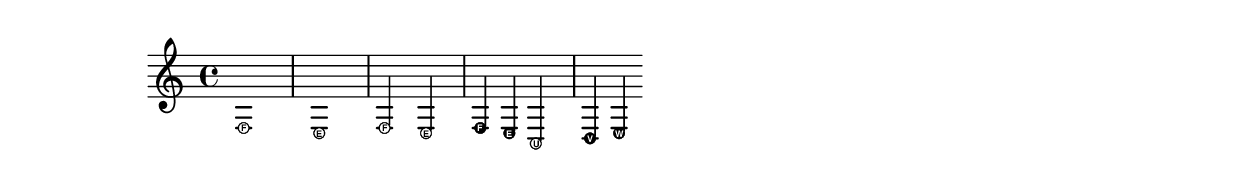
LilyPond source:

\version "2.11.38"

\header {
    texidoc = " Easy-notation (or Ez-notation) prints names in note heads.
You also get ledger lines, of course."
}


\layout {
  ragged-right = ##t
} 

\relative {
  \easyHeadsOn
  f1 e
  f2 e
  f4 e
  
  \override NoteHead #'note-names = ##("U" "V" "W" "X" "Y" "Z" "z")
  c2 d4 e 
}

